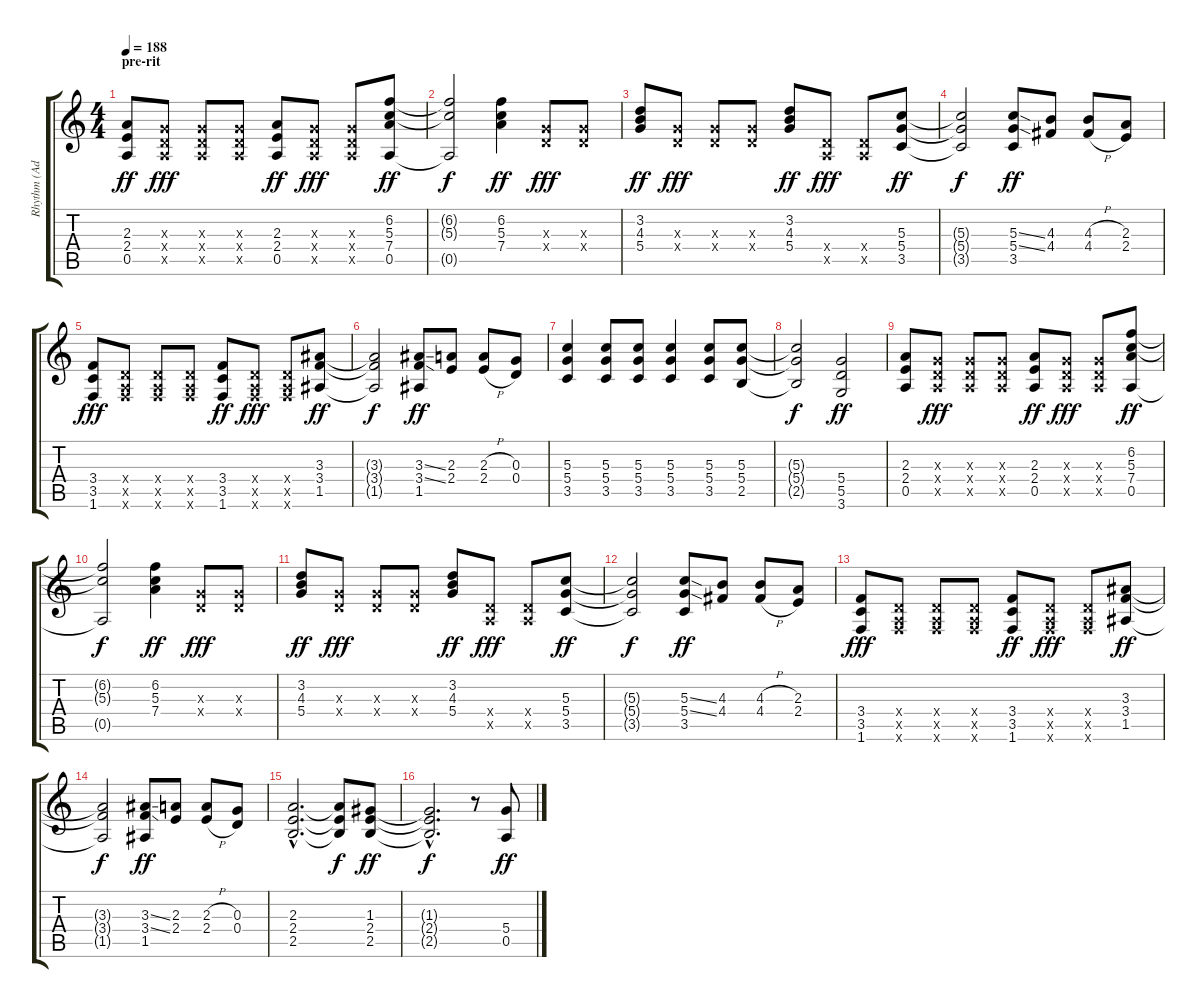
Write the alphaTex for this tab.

\track ("Rhythm (Adrian)" "Rhythm (Ad") {instrument distortionguitar}
\staff {score tabs}
\tuning (E4 B3 G3 D3 A2 E2) {hide}
\ts (4 4)
\section ("" "pre-rit")
\tempo 188
\clef g2
\ks c
(2.3 2.4 0.5).8{dy ff} (0.3{x} 0.4{x} 0.5{x}).8{dy fff} (0.3{x} 0.4{x} 0.5{x}).8 (0.3{x} 0.4{x} 0.5{x}).8 (2.3 2.4 0.5).8{dy ff} (0.3{x} 0.4{x} 0.5{x}).8{dy fff} (0.3{x} 0.4{x} 0.5{x}).8 (6.2 5.3 7.4 0.5).8{dy ff} |
(6.2{t} 5.3{t} 0.5{t}).2{dy f} (6.2 5.3 7.4).4{dy ff} (0.3{x} 0.4{x}).8{dy fff} (0.3{x} 0.4{x}).8 |
(3.2 4.3 5.4).8{dy ff} (0.3{x} 0.4{x}).8{dy fff} (0.3{x} 0.4{x}).8 (0.3{x} 0.4{x}).8 (3.2 4.3 5.4).8{dy ff} (0.4{x} 0.5{x}).8{dy fff} (0.4{x} 0.5{x}).8 (5.3 5.4 3.5).8{dy ff} |
(5.3{t} 5.4{t} 3.5{t}).2{dy f} (5.3{ss} 5.4{ss} 3.5).8{dy ff} (4.3 4.4).8 (4.3{h} 4.4{h}).8 (2.3 2.4).8 |
(3.4 3.5 1.6).8{dy fff} (0.4{x} 0.5{x} 1.6{x}).8 (0.4{x} 0.5{x} 1.6{x}).8 (0.4{x} 0.5{x} 1.6{x}).8 (3.4 3.5 1.6).8{dy ff} (0.4{x} 0.5{x} 1.6{x}).8{dy fff} (0.4{x} 0.5{x} 1.6{x}).8 (3.3 3.4 1.5).8{dy ff} |
(3.3{t} 3.4{t} 1.5{t}).2{dy f} (3.3{ss} 3.4{ss} 1.5).8{dy ff} (2.3 2.4).8 (2.3{h} 2.4{h}).8 (0.3 0.4).8 |
(5.3 5.4 3.5).4 (5.3 5.4 3.5).8 (5.3 5.4 3.5).8 (5.3 5.4 3.5).4 (5.3 5.4 3.5).8 (5.3 5.4 2.5).8 |
(5.3{t} 5.4{t} 2.5{t}).2{dy f} (5.4 5.5 3.6).2{dy ff} |
(2.3 2.4 0.5).8 (0.3{x} 0.4{x} 0.5{x}).8{dy fff} (0.3{x} 0.4{x} 0.5{x}).8 (0.3{x} 0.4{x} 0.5{x}).8 (2.3 2.4 0.5).8{dy ff} (0.3{x} 0.4{x} 0.5{x}).8{dy fff} (0.3{x} 0.4{x} 0.5{x}).8 (6.2 5.3 7.4 0.5).8{dy ff} |
(6.2{t} 5.3{t} 0.5{t}).2{dy f} (6.2 5.3 7.4).4{dy ff} (0.3{x} 0.4{x}).8{dy fff} (0.3{x} 0.4{x}).8 |
(3.2 4.3 5.4).8{dy ff} (0.3{x} 0.4{x}).8{dy fff} (0.3{x} 0.4{x}).8 (0.3{x} 0.4{x}).8 (3.2 4.3 5.4).8{dy ff} (0.4{x} 0.5{x}).8{dy fff} (0.4{x} 0.5{x}).8 (5.3 5.4 3.5).8{dy ff} |
(5.3{t} 5.4{t} 3.5{t}).2{dy f} (5.3{ss} 5.4{ss} 3.5).8{dy ff} (4.3 4.4).8 (4.3{h} 4.4{h}).8 (2.3 2.4).8 |
(3.4 3.5 1.6).8{dy fff} (0.4{x} 0.5{x} 1.6{x}).8 (0.4{x} 0.5{x} 1.6{x}).8 (0.4{x} 0.5{x} 1.6{x}).8 (3.4 3.5 1.6).8{dy ff} (0.4{x} 0.5{x} 1.6{x}).8{dy fff} (0.4{x} 0.5{x} 1.6{x}).8 (3.3 3.4 1.5).8{dy ff} |
(3.3{t} 3.4{t} 1.5{t}).2{dy f} (3.3{ss} 3.4{ss} 1.5).8{dy ff} (2.3 2.4).8 (2.3{h} 2.4{h}).8 (0.3 0.4).8 |
(2.3{hac} 2.4{hac} 2.5{hac}).2{d} (2.3{t} 2.4{t} 2.5{t}).8{dy f} (1.3 2.4 2.5).8{dy ff} |
(1.3{hac t} 2.4{hac t} 2.5{hac t}).2{d dy f} r.8 (5.4 0.5).8{dy ff}
